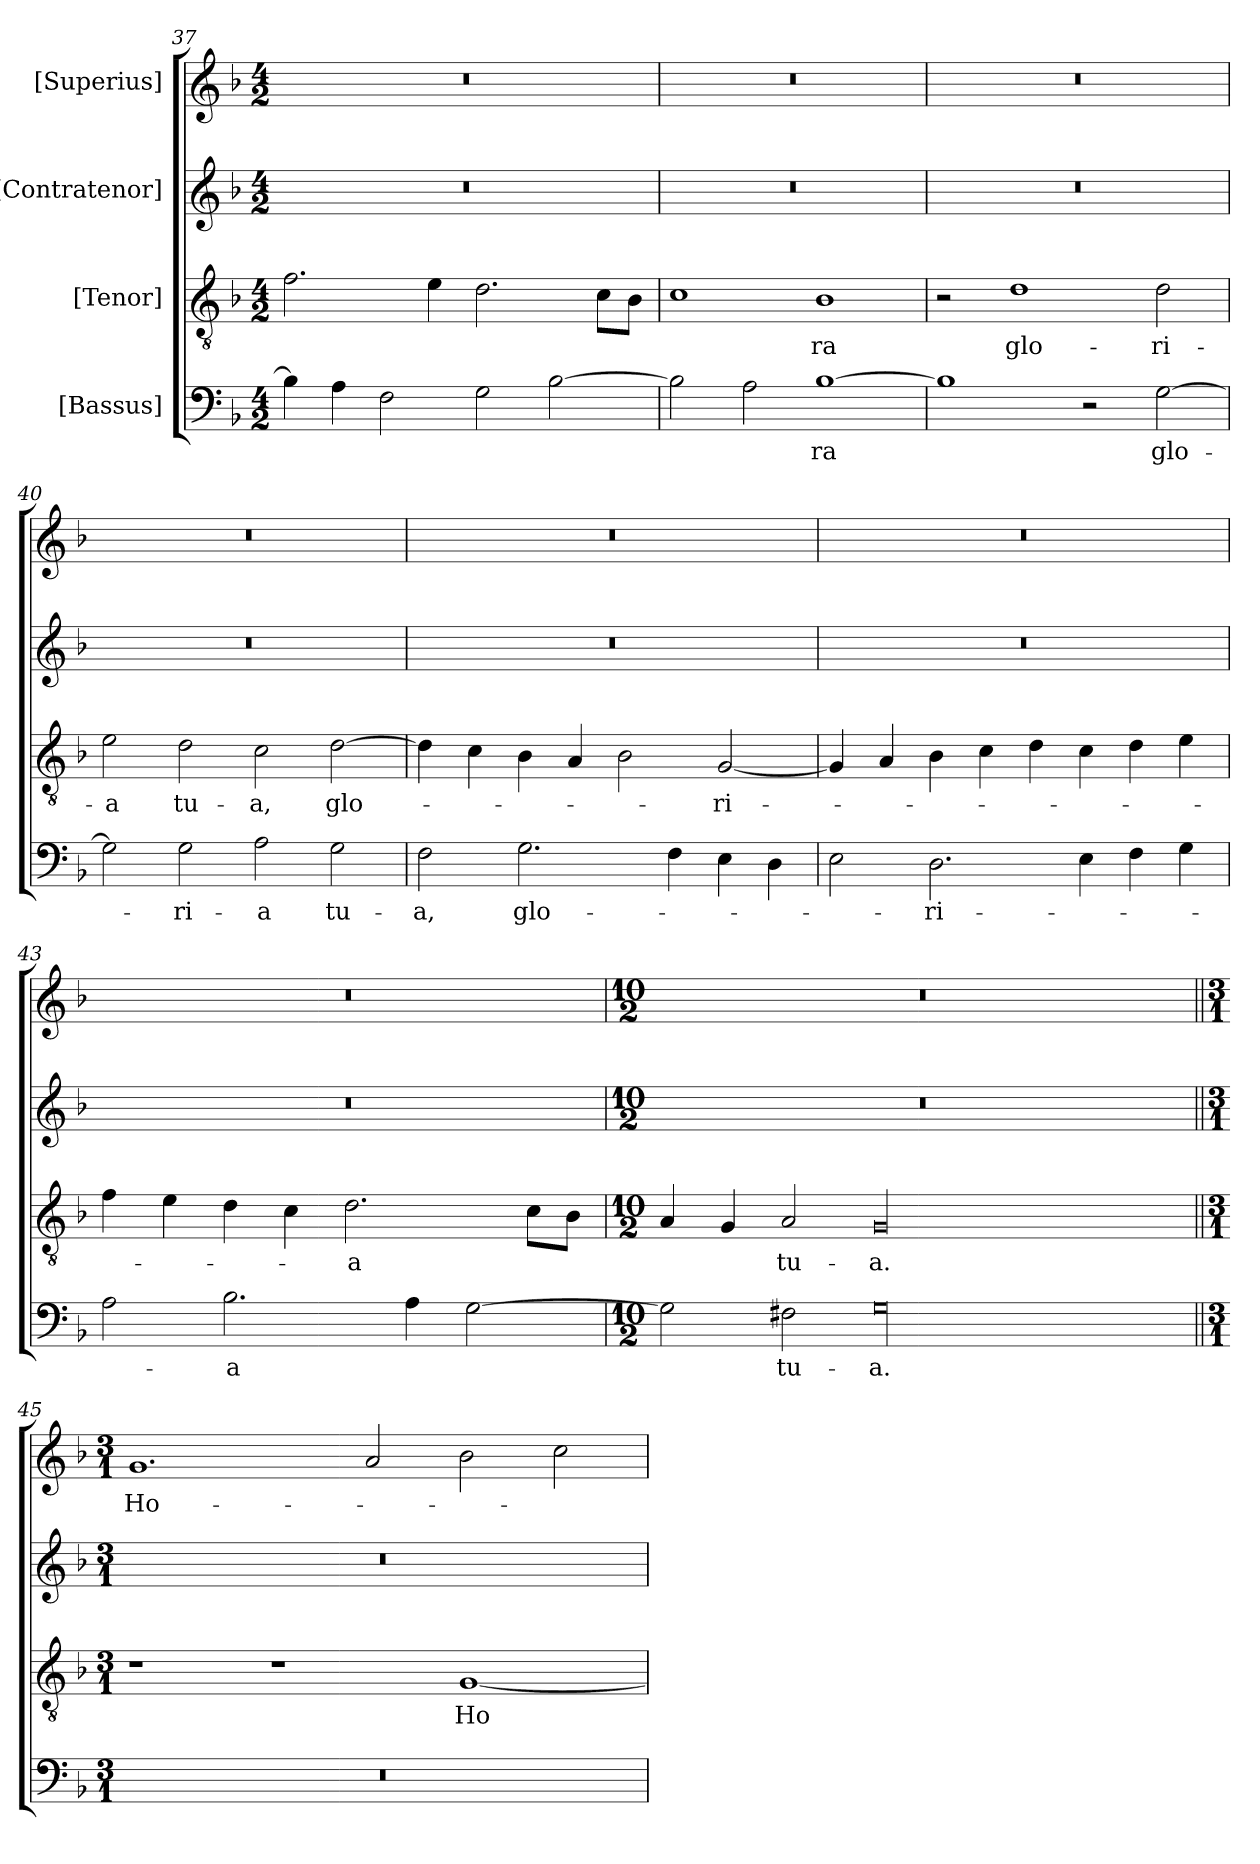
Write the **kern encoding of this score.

**kern	**text	**kern	**text	**kern	**kern	**text
*part4	*part4	*part3	*part3	*part2	*part1	*part1
*staff4	*staff4	*staff3	*staff3	*staff2	*staff1	*staff1
*I"[Bassus]	*	*I"[Tenor]	*	*I"[Contratenor]	*I"[Superius]	*
*clefF4	*	*clefGv2	*	*clefG2	*clefG2	*
*k[b-]	*	*k[b-]	*	*k[b-]	*k[b-]	*
*M4/2	*	*M4/2	*	*M4/2	*M4/2	*
=37	=37	=37	=37	=37	=37	=37
4B-\]	.	2.f\	.	0r	0r	.
4A\	.	.	.	.	.	.
2F\	.	.	.	.	.	.
.	.	4e\	.	.	.	.
2G\	.	2.d\	.	.	.	.
[2B-\	.	.	.	.	.	.
.	.	8c\L	.	.	.	.
.	.	8B-\J	.	.	.	.
=38	=38	=38	=38	=38	=38	=38
2B-\]	.	1c\	.	0r	0r	.
2A\	.	.	.	.	.	.
[1B-\	-ra	1B-\	-ra	.	.	.
=39	=39	=39	=39	=39	=39	=39
1B-\]	.	2r	.	0r	0r	.
.	.	1d\	glo-	.	.	.
2r	.	.	.	.	.	.
[2G\	glo-	2d\	-ri-	.	.	.
=40	=40	=40	=40	=40	=40	=40
2G\]	.	2e\	-a	0r	0r	.
2G\	-ri-	2d\	tu-	.	.	.
2A\	-a	2c\	-a,	.	.	.
2G\	tu-	[2d\	glo-	.	.	.
=41	=41	=41	=41	=41	=41	=41
2F\	-a,	4d\]	.	0r	0r	.
.	.	4c\	.	.	.	.
2.G\	glo-	4B-\	.	.	.	.
.	.	4A/	.	.	.	.
.	.	2B-\	.	.	.	.
4F\	.	.	.	.	.	.
4E\	.	[2G/	-ri-	.	.	.
4D\	.	.	.	.	.	.
=42	=42	=42	=42	=42	=42	=42
2E\	.	4G/]	.	0r	0r	.
.	.	4A/	.	.	.	.
2.D\	-ri-	4B-\	.	.	.	.
.	.	4c\	.	.	.	.
.	.	4d\	.	.	.	.
4E\	.	4c\	.	.	.	.
4F\	.	4d\	.	.	.	.
4G\	.	4e\	.	.	.	.
=43	=43	=43	=43	=43	=43	=43
2A\	.	4f\	.	0r	0r	.
.	.	4e\	.	.	.	.
2.B-\	-a	4d\	.	.	.	.
.	.	4c\	.	.	.	.
.	.	2.d\	-a	.	.	.
4A\	.	.	.	.	.	.
[2G\	.	.	.	.	.	.
.	.	8c\L	.	.	.	.
.	.	8B-\J	.	.	.	.
=44	=44	=44	=44	=44	=44	=44
*M10/2	*	*M10/2	*	*M10/2	*M10/2	*
2G\]	.	4A/	.	1%5r	1%5r	.
.	.	4G/	.	.	.	.
2F#X\	tu-	2A/	tu-	.	.	.
00G\	-a.	00G/	-a.	.	.	.
=45||	=45||	=45||	=45||	=45||	=45||	=45||
*M3/1	*	*M3/1	*	*M3/1	*M3/1	*
0.r	.	1r	.	0.r	1.g/	Ho-
.	.	1r	.	.	.	.
.	.	.	.	.	2a/	.
.	.	[1G/	Ho-	.	2b-\	.
.	.	.	.	.	2cc\	.
=	=	=	=	=	=	=
*-	*-	*-	*-	*-	*-	*-
